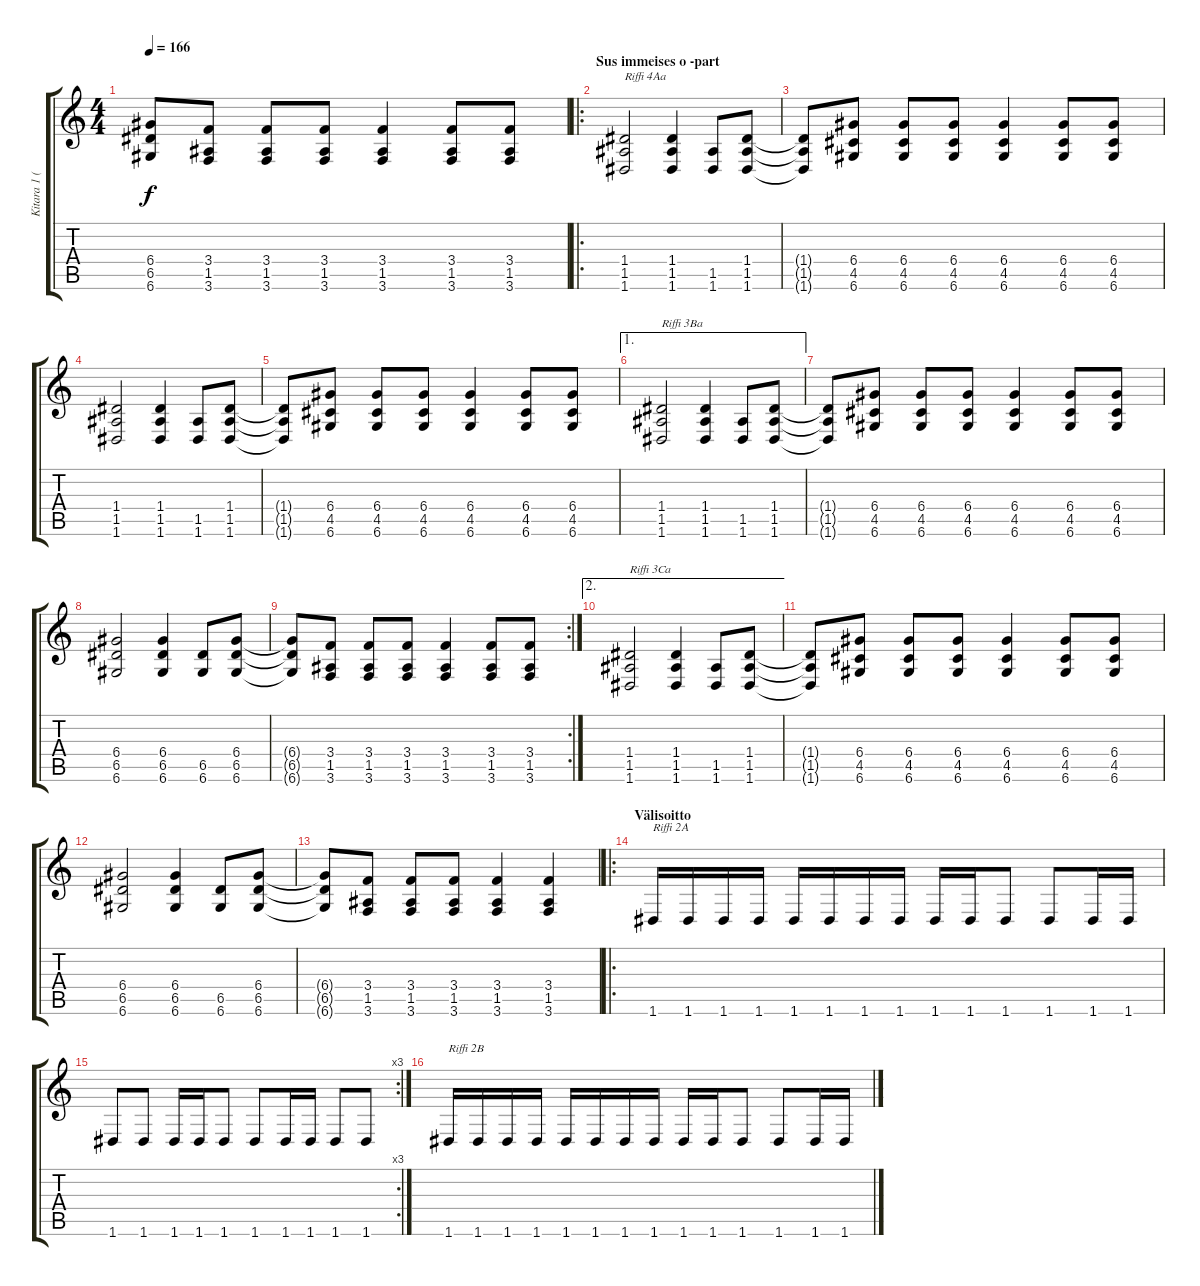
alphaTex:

\track ("Kitara 1 (Kuisma)" "Kitara 1 (") {instrument distortionguitar}
\staff {score tabs}
\tuning (E4 B3 G3 D3 A2 D2) {hide}
\ts (4 4)
\tempo 166
\clef g2
\ks c
(6.4{t} 6.5{t} 6.6{t}).8{dy f} (3.4 1.5 3.6).8 (3.4 1.5 3.6).8 (3.4 1.5 3.6).8 (3.4 1.5 3.6).4 (3.4 1.5 3.6).8 (3.4 1.5 3.6).8 |
\ro
\section ("" "Sus immeises o -part")
(1.4 1.5 1.6).2{txt "Riffi 4Aa"} (1.4 1.5 1.6).4 (1.5 1.6).8 (1.4 1.5 1.6).8 |
(1.4{t} 1.5{t} 1.6{t}).8 (6.4 4.5 6.6).8 (6.4 4.5 6.6).8 (6.4 4.5 6.6).8 (6.4 4.5 6.6).4 (6.4 4.5 6.6).8 (6.4 4.5 6.6).8 |
(1.4 1.5 1.6).2 (1.4 1.5 1.6).4 (1.5 1.6).8 (1.4 1.5 1.6).8 |
(1.4{t} 1.5{t} 1.6{t}).8 (6.4 4.5 6.6).8 (6.4 4.5 6.6).8 (6.4 4.5 6.6).8 (6.4 4.5 6.6).4 (6.4 4.5 6.6).8 (6.4 4.5 6.6).8 |
\ae 1
(1.4 1.5 1.6).2{txt "Riffi 3Ba"} (1.4 1.5 1.6).4 (1.5 1.6).8 (1.4 1.5 1.6).8 |
(1.4{t} 1.5{t} 1.6{t}).8 (6.4 4.5 6.6).8 (6.4 4.5 6.6).8 (6.4 4.5 6.6).8 (6.4 4.5 6.6).4 (6.4 4.5 6.6).8 (6.4 4.5 6.6).8 |
(6.4 6.5 6.6).2 (6.4 6.5 6.6).4 (6.5 6.6).8 (6.4 6.5 6.6).8 |
\rc 2
(6.4{t} 6.5{t} 6.6{t}).8 (3.4 1.5 3.6).8 (3.4 1.5 3.6).8 (3.4 1.5 3.6).8 (3.4 1.5 3.6).4 (3.4 1.5 3.6).8 (3.4 1.5 3.6).8 |
\ae 2
(1.4 1.5 1.6).2{txt "Riffi 3Ca"} (1.4 1.5 1.6).4 (1.5 1.6).8 (1.4 1.5 1.6).8 |
(1.4{t} 1.5{t} 1.6{t}).8 (6.4 4.5 6.6).8 (6.4 4.5 6.6).8 (6.4 4.5 6.6).8 (6.4 4.5 6.6).4 (6.4 4.5 6.6).8 (6.4 4.5 6.6).8 |
(6.4 6.5 6.6).2 (6.4 6.5 6.6).4 (6.5 6.6).8 (6.4 6.5 6.6).8 |
(6.4{t} 6.5{t} 6.6{t}).8 (3.4 1.5 3.6).8 (3.4 1.5 3.6).8 (3.4 1.5 3.6).8 (3.4 1.5 3.6).4 (3.4 1.5 3.6).4 |
\ro
\section ("" "Välisoitto")
1.6.16{txt "Riffi 2A"} 1.6.16 1.6.16 1.6.16 1.6.16 1.6.16 1.6.16 1.6.16 1.6.16 1.6.16 1.6.8 1.6.8 1.6.16 1.6.16 |
\rc 3
1.6.8 1.6.8 1.6.16 1.6.16 1.6.8 1.6.8 1.6.16 1.6.16 1.6.8 1.6.8 |
1.6.16{txt "Riffi 2B"} 1.6.16 1.6.16 1.6.16 1.6.16 1.6.16 1.6.16 1.6.16 1.6.16 1.6.16 1.6.8 1.6.8 1.6.16 1.6.16
